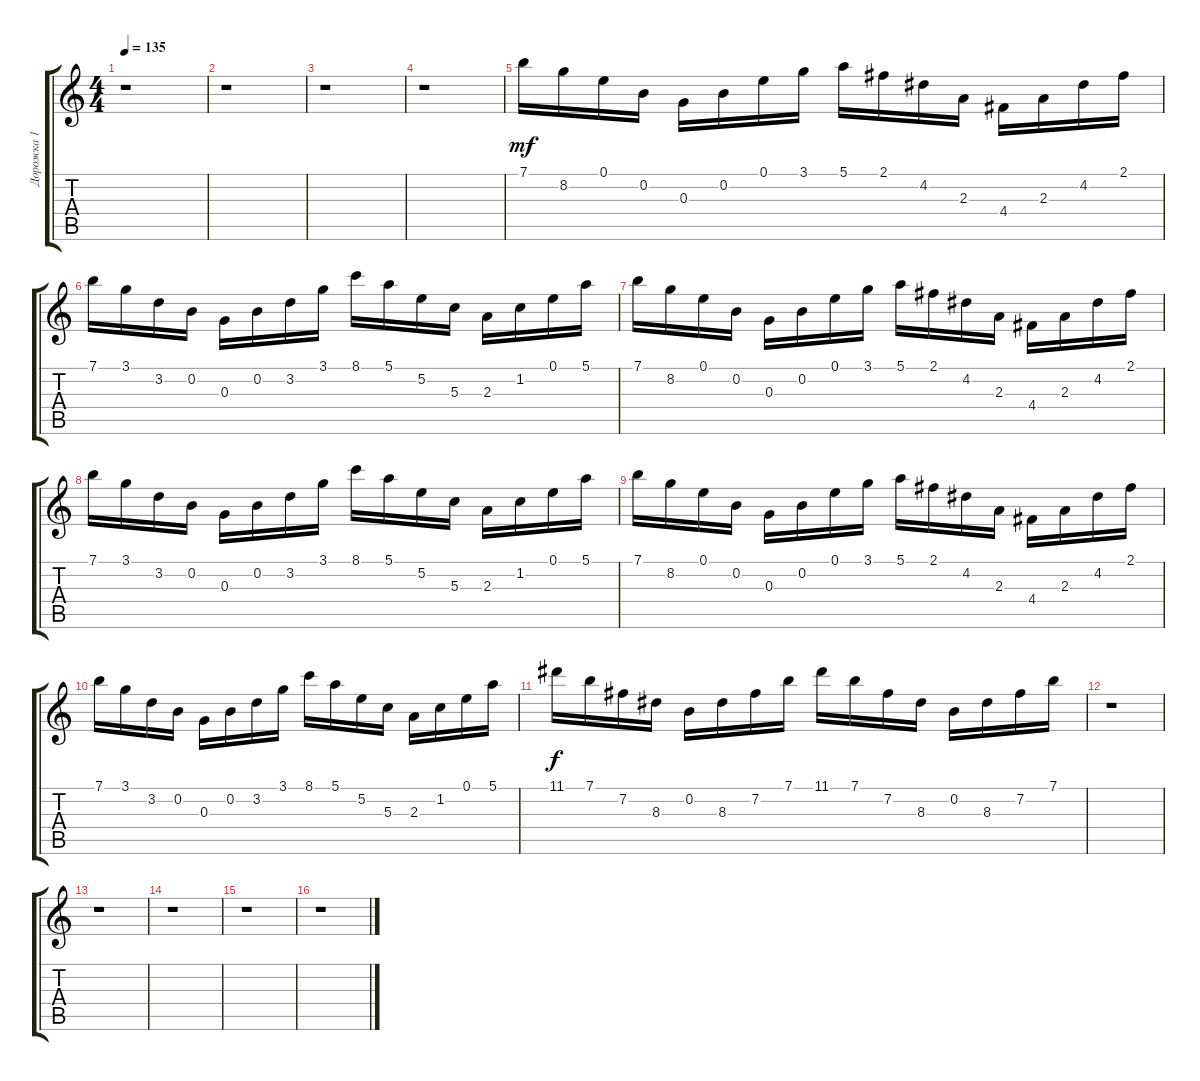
\track ("Дорожка 1" "Дорожка 1") {instrument overdrivenguitar}
\staff {score tabs}
\tuning (E4 B3 G3 D3 A2 E2) {hide}
\ts (4 4)
\tempo 135
\clef g2
\ks c
r.1{dy f} |
r.1 |
r.1 |
r.1 |
7.1.16{dy mf} 8.2.16 0.1.16 0.2.16 0.3.16 0.2.16 0.1.16 3.1.16 5.1.16 2.1.16 4.2.16 2.3.16 4.4.16 2.3.16 4.2.16 2.1.16 |
7.1.16 3.1.16 3.2.16 0.2.16 0.3.16 0.2.16 3.2.16 3.1.16 8.1.16 5.1.16 5.2.16 5.3.16 2.3.16 1.2.16 0.1.16 5.1.16 |
7.1.16 8.2.16 0.1.16 0.2.16 0.3.16 0.2.16 0.1.16 3.1.16 5.1.16 2.1.16 4.2.16 2.3.16 4.4.16 2.3.16 4.2.16 2.1.16 |
7.1.16 3.1.16 3.2.16 0.2.16 0.3.16 0.2.16 3.2.16 3.1.16 8.1.16 5.1.16 5.2.16 5.3.16 2.3.16 1.2.16 0.1.16 5.1.16 |
7.1.16 8.2.16 0.1.16 0.2.16 0.3.16 0.2.16 0.1.16 3.1.16 5.1.16 2.1.16 4.2.16 2.3.16 4.4.16 2.3.16 4.2.16 2.1.16 |
7.1.16 3.1.16 3.2.16 0.2.16 0.3.16 0.2.16 3.2.16 3.1.16 8.1.16 5.1.16 5.2.16 5.3.16 2.3.16 1.2.16 0.1.16 5.1.16 |
11.1.16{dy f} 7.1.16 7.2.16 8.3.16 0.2.16 8.3.16 7.2.16 7.1.16 11.1.16 7.1.16 7.2.16 8.3.16 0.2.16 8.3.16 7.2.16 7.1.16 |
r.1 |
r.1 |
r.1 |
r.1 |
r.1
